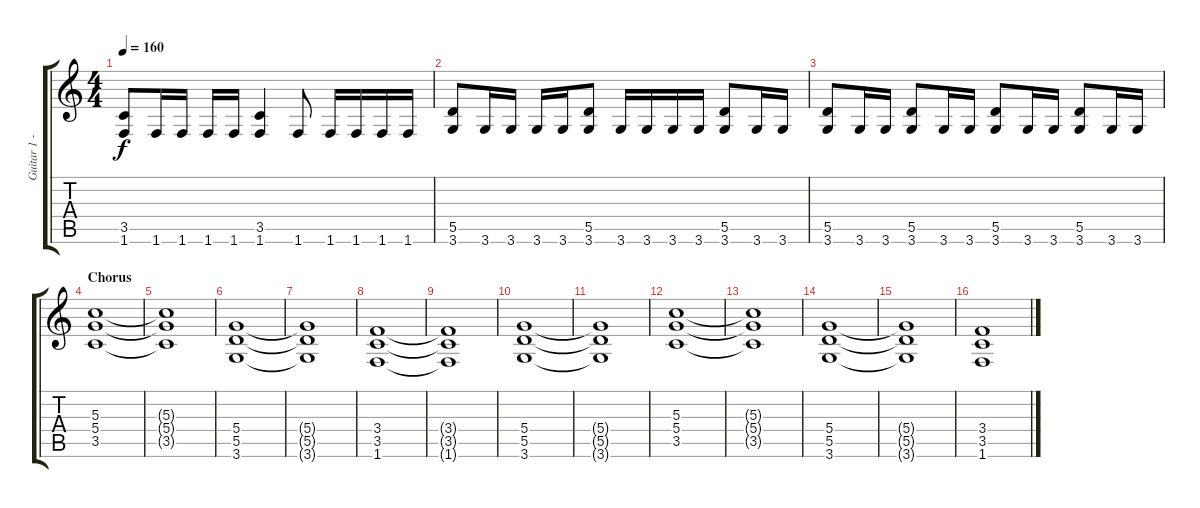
\track ("Guitar 1 - BG" "Guitar 1 -") {instrument distortionguitar}
\staff {score tabs}
\tuning (E4 B3 G3 D3 A2 E2) {hide}
\ts (4 4)
\tempo 160
\clef g2
\ks c
(3.5 1.6).8{dy f} 1.6.16 1.6.16 1.6.16 1.6.16 (3.5 1.6).4 1.6.8 1.6.16 1.6.16 1.6.16 1.6.16 |
(5.5 3.6).8 3.6.16 3.6.16 3.6.16 3.6.16 (5.5 3.6).8 3.6.16 3.6.16 3.6.16 3.6.16 (5.5 3.6).8 3.6.16 3.6.16 |
(5.5 3.6).8 3.6.16 3.6.16 (5.5 3.6).8 3.6.16 3.6.16 (5.5 3.6).8 3.6.16 3.6.16 (5.5 3.6).8 3.6.16 3.6.16 |
\section ("" "Chorus")
(5.3 5.4 3.5).1 |
(5.3{t} 5.4{t} 3.5{t}).1 |
(5.4 5.5 3.6).1 |
(5.4{t} 5.5{t} 3.6{t}).1 |
(3.4 3.5 1.6).1 |
(3.4{t} 3.5{t} 1.6{t}).1 |
(5.4 5.5 3.6).1 |
(5.4{t} 5.5{t} 3.6{t}).1 |
(5.3 5.4 3.5).1 |
(5.3{t} 5.4{t} 3.5{t}).1 |
(5.4 5.5 3.6).1 |
(5.4{t} 5.5{t} 3.6{t}).1 |
(3.4 3.5 1.6).1
